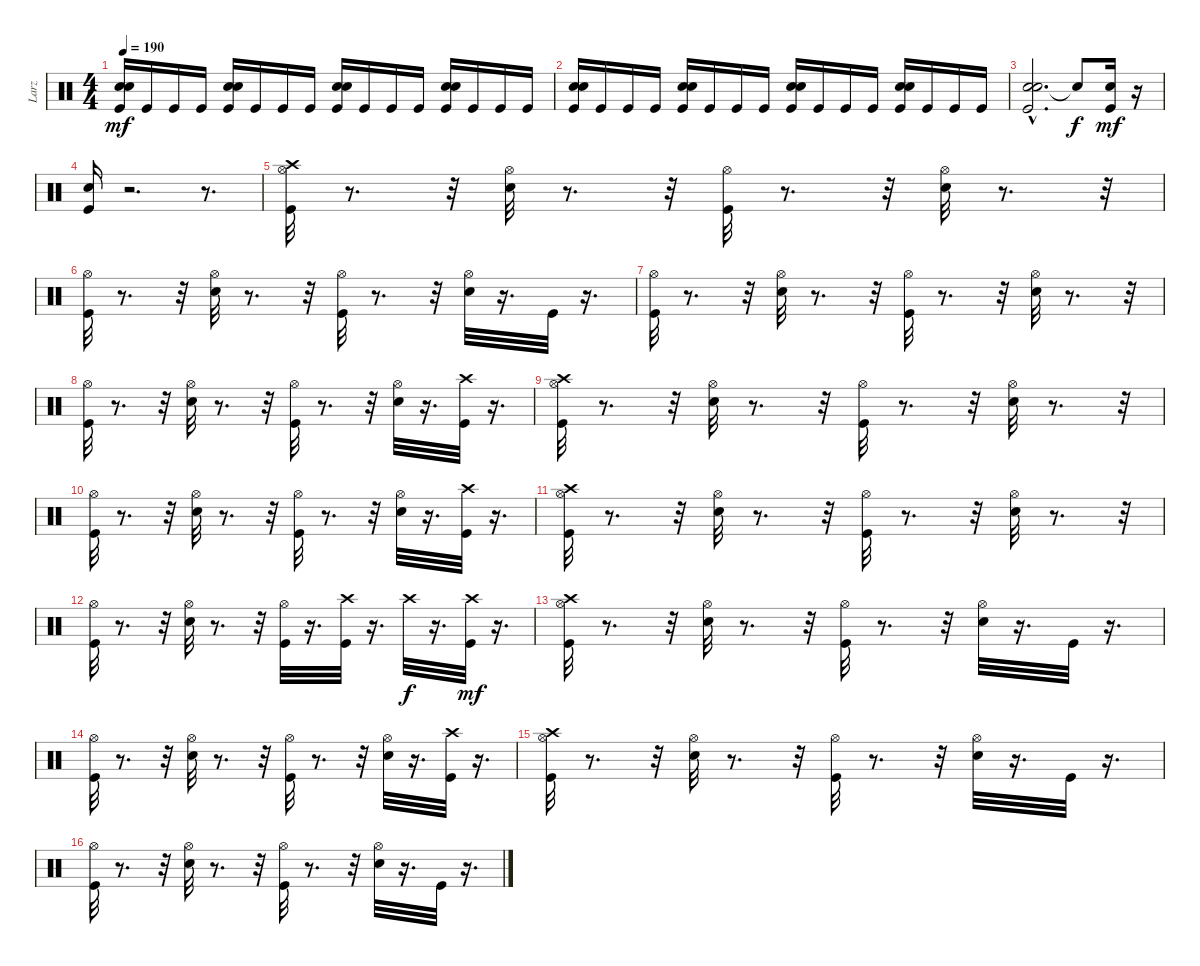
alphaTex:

\track ("Larz" "Larz") {instrument percussion}
\staff {score}
\articulation defaults
\ts (4 4)
\tempo 190
\clef neutral
\ks c
("Snare (hit) 2" "Kick (hit)" "Snare (hit) 2").16{dy mf} "Kick (hit)".16 "Kick (hit)".16 "Kick (hit)".16 ("Snare (hit) 2" "Kick (hit)" "Snare (hit) 2").16 "Kick (hit)".16 "Kick (hit)".16 "Kick (hit)".16 ("Snare (hit) 2" "Kick (hit)" "Snare (hit) 2").16 "Kick (hit)".16 "Kick (hit)".16 "Kick (hit)".16 ("Snare (hit) 2" "Kick (hit)" "Snare (hit) 2").16 "Kick (hit)".16 "Kick (hit)".16 "Kick (hit)".16 |
("Snare (hit) 2" "Kick (hit)" "Snare (hit) 2").16 "Kick (hit)".16 "Kick (hit)".16 "Kick (hit)".16 ("Snare (hit) 2" "Kick (hit)" "Snare (hit) 2").16 "Kick (hit)".16 "Kick (hit)".16 "Kick (hit)".16 ("Snare (hit) 2" "Kick (hit)" "Snare (hit) 2").16 "Kick (hit)".16 "Kick (hit)".16 "Kick (hit)".16 ("Snare (hit) 2" "Kick (hit)" "Snare (hit) 2").16 "Kick (hit)".16 "Kick (hit)".16 "Kick (hit)".16 |
("Snare (hit) 2"{hac} "Kick (hit)" "Snare (hit) 2").2{d} "Snare (hit)"{t}.8{dy f} ("Snare (hit) 2" "Kick (hit)").16{dy mf} r.16 |
("Snare (hit) 2" "Kick (hit)").16 r.2{d} r.8{d} |
("Hi-Hat (open)" "Crash high (hit)" "Kick (hit)").32 r.8{d} r.32 ("Hi-Hat (open)" "Snare (hit) 2").32 r.8{d} r.32 ("Hi-Hat (open)" "Kick (hit)").32 r.8{d} r.32 ("Hi-Hat (open)" "Snare (hit) 2").32 r.8{d} r.32 |
("Hi-Hat (open)" "Kick (hit)").32 r.8{d} r.32 ("Hi-Hat (open)" "Snare (hit) 2").32 r.8{d} r.32 ("Hi-Hat (open)" "Kick (hit)").32 r.8{d} r.32 ("Hi-Hat (open)" "Snare (hit) 2").32 r.16{d} "Kick (hit)".32 r.16{d} |
("Hi-Hat (open)" "Kick (hit)").32 r.8{d} r.32 ("Hi-Hat (open)" "Snare (hit) 2").32 r.8{d} r.32 ("Hi-Hat (open)" "Kick (hit)").32 r.8{d} r.32 ("Hi-Hat (open)" "Snare (hit) 2").32 r.8{d} r.32 |
("Hi-Hat (open)" "Kick (hit)").32 r.8{d} r.32 ("Hi-Hat (open)" "Snare (hit) 2").32 r.8{d} r.32 ("Hi-Hat (open)" "Kick (hit)").32 r.8{d} r.32 ("Hi-Hat (open)" "Snare (hit) 2").32 r.16{d} ("Crash high (hit)" "Kick (hit)").32 r.16{d} |
("Hi-Hat (open)" "Crash high (hit)" "Kick (hit)").32 r.8{d} r.32 ("Hi-Hat (open)" "Snare (hit) 2").32 r.8{d} r.32 ("Hi-Hat (open)" "Kick (hit)").32 r.8{d} r.32 ("Hi-Hat (open)" "Snare (hit) 2").32 r.8{d} r.32 |
("Hi-Hat (open)" "Kick (hit)").32 r.8{d} r.32 ("Hi-Hat (open)" "Snare (hit) 2").32 r.8{d} r.32 ("Hi-Hat (open)" "Kick (hit)").32 r.8{d} r.32 ("Hi-Hat (open)" "Snare (hit) 2").32 r.16{d} ("Crash high (hit)" "Kick (hit)").32 r.16{d} |
("Crash high (hit)" "Hi-Hat (open)" "Kick (hit)").32 r.8{d} r.32 ("Hi-Hat (open)" "Snare (hit) 2").32 r.8{d} r.32 ("Hi-Hat (open)" "Kick (hit)").32 r.8{d} r.32 ("Hi-Hat (open)" "Snare (hit) 2").32 r.8{d} r.32 |
("Hi-Hat (open)" "Kick (hit)").32 r.8{d} r.32 ("Hi-Hat (open)" "Snare (hit) 2").32 r.8{d} r.32 ("Hi-Hat (open)" "Kick (hit)").32 r.16{d} ("Crash high (hit)" "Kick (hit)").32 r.16{d} "Crash high (hit)".32{dy f} r.16{d} ("Kick (hit)" "Crash high (hit)").32{dy mf} r.16{d} |
("Crash high (hit)" "Hi-Hat (open)" "Kick (hit)").32 r.8{d} r.32 ("Hi-Hat (open)" "Snare (hit) 2").32 r.8{d} r.32 ("Hi-Hat (open)" "Kick (hit)").32 r.8{d} r.32 ("Hi-Hat (open)" "Snare (hit) 2").32 r.16{d} "Kick (hit)".32 r.16{d} |
("Hi-Hat (open)" "Kick (hit)").32 r.8{d} r.32 ("Hi-Hat (open)" "Snare (hit) 2").32 r.8{d} r.32 ("Hi-Hat (open)" "Kick (hit)").32 r.8{d} r.32 ("Hi-Hat (open)" "Snare (hit) 2").32 r.16{d} ("Crash high (hit)" "Kick (hit)").32 r.16{d} |
("Crash high (hit)" "Hi-Hat (open)" "Kick (hit)").32 r.8{d} r.32 ("Hi-Hat (open)" "Snare (hit) 2").32 r.8{d} r.32 ("Hi-Hat (open)" "Kick (hit)").32 r.8{d} r.32 ("Hi-Hat (open)" "Snare (hit) 2").32 r.16{d} "Kick (hit)".32 r.16{d} |
("Hi-Hat (open)" "Kick (hit)").32 r.8{d} r.32 ("Hi-Hat (open)" "Snare (hit) 2").32 r.8{d} r.32 ("Hi-Hat (open)" "Kick (hit)").32 r.8{d} r.32 ("Hi-Hat (open)" "Snare (hit) 2").32 r.16{d} "Kick (hit)".32 r.16{d}
